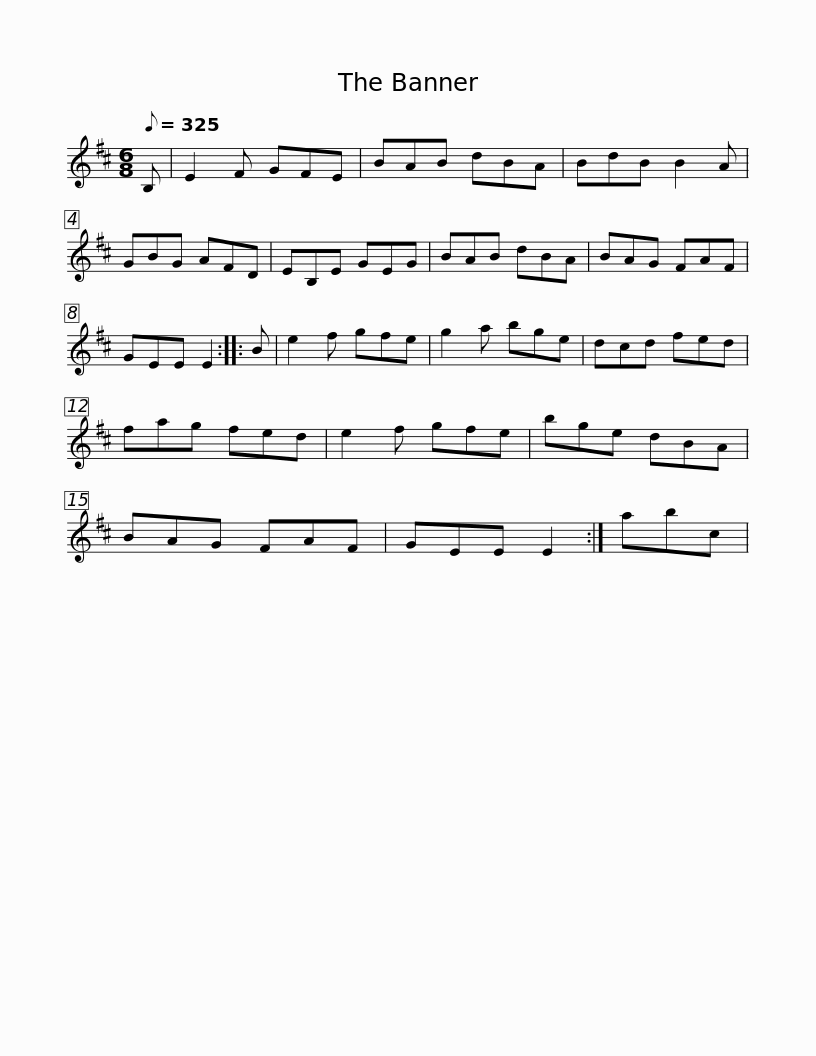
X:1
L:1/8
Q:1/8=325
M:6/8
I:linebreak $
K:D
V:1 treble
V:1
 B, | E2 F GFE | BAB dBA | BdB B2 A | GBG AFD | %5
 EB,E GEG | BAB dBA | BAG FAF |$ GEE E2 :: B | %10
 e2 f gfe | g2 a bge | dcd fed | fag fed | e2 f gfe | %15
 bge dBA |$ BAG FAF | GEE E2 :| abc | %19
